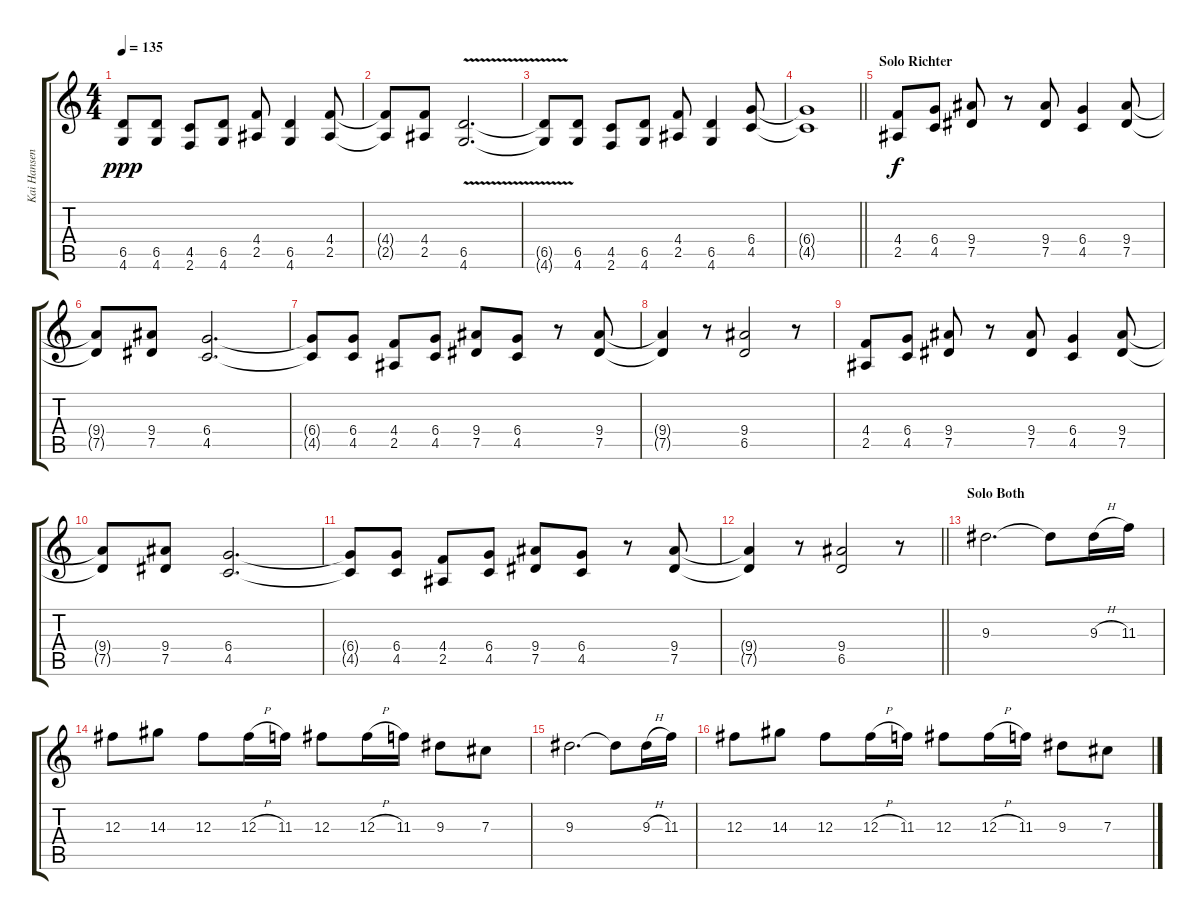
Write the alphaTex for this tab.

\track ("Kai Hansen" "Kai Hansen") {instrument distortionguitar}
\staff {score tabs}
\tuning (Eb4 Bb3 Gb3 Db3 Ab2 Eb2) {hide}
\ts (4 4)
\tempo 135
\clef g2
\ks c
(6.5 4.6).8{dy ppp} (6.5 4.6).8 (4.5 2.6).8 (6.5 4.6).8 (4.4 2.5).8 (6.5 4.6).4 (4.4 2.5).8 |
(4.4{t} 2.5{t}).8 (4.4 2.5).8 (6.5{v} 4.6{v}).2{d} |
(6.5{t} 4.6{t}).8 (6.5 4.6).8 (4.5 2.6).8 (6.5 4.6).8 (4.4 2.5).8 (6.5 4.6).4 (6.4 4.5).8 |
\barLineRight lightlight
(6.4{t} 4.5{t}).1 |
\section ("" "Solo Richter")
(4.4 2.5).8{dy f volume 12} (6.4 4.5).8 (9.4 7.5).8 r.8 (9.4 7.5).8 (6.4 4.5).4 (9.4 7.5).8 |
(9.4{t} 7.5{t}).8 (9.4 7.5).8 (6.4 4.5).2{d} |
(6.4{t} 4.5{t}).8 (6.4 4.5).8 (4.4 2.5).8 (6.4 4.5).8 (9.4 7.5).8 (6.4 4.5).8 r.8 (9.4 7.5).8 |
(9.4{t} 7.5{t}).4 r.8 (9.4 6.5).2 r.8 |
(4.4 2.5).8 (6.4 4.5).8 (9.4 7.5).8 r.8 (9.4 7.5).8 (6.4 4.5).4 (9.4 7.5).8 |
(9.4{t} 7.5{t}).8 (9.4 7.5).8 (6.4 4.5).2{d} |
(6.4{t} 4.5{t}).8 (6.4 4.5).8 (4.4 2.5).8 (6.4 4.5).8 (9.4 7.5).8 (6.4 4.5).8 r.8 (9.4 7.5).8 |
\barLineRight lightlight
(9.4{t} 7.5{t}).4 r.8 (9.4 6.5).2 r.8 |
\section ("" "Solo Both")
9.3.2{d volume 16} 9.3{t}.8 9.3{h}.16 11.3.16 |
12.3.8 14.3.8 12.3.8 12.3{h}.16 11.3.16 12.3.8 12.3{h}.16 11.3.16 9.3.8 7.3.8 |
9.3.2{d} 9.3{t}.8 9.3{h}.16 11.3.16 |
12.3.8 14.3.8 12.3.8 12.3{h}.16 11.3.16 12.3.8 12.3{h}.16 11.3.16 9.3.8 7.3.8
